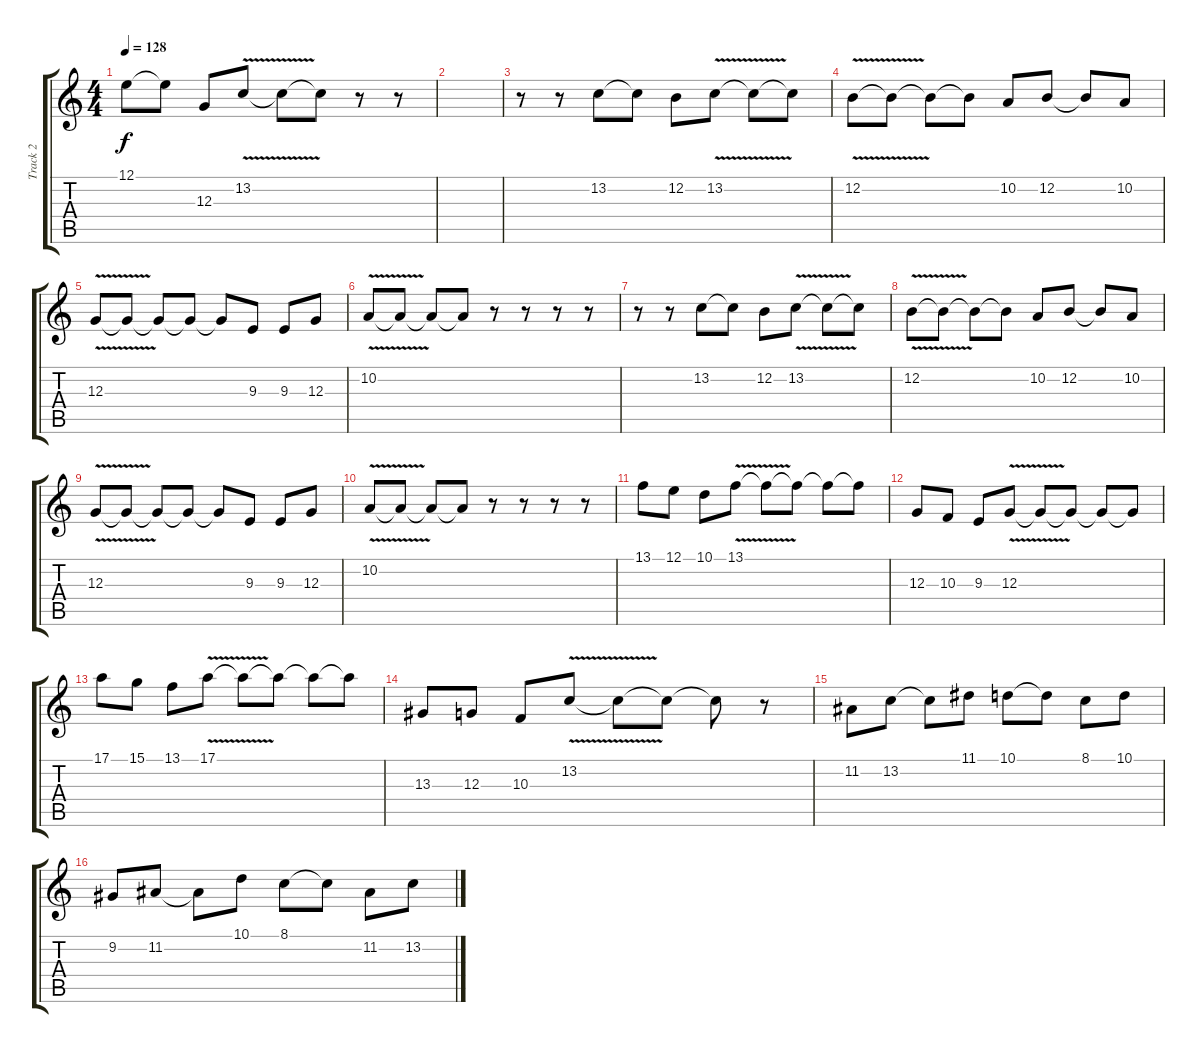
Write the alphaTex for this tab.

\track ("Track 2" "Track 2") {instrument lead5charang}
\staff {score tabs}
\tuning (E4 B3 G3 D3 A2 E2) {hide}
\ts (4 4)
\tempo 128
\clef g2
\ks c
12.1.8{dy f} 12.1{t}.8 12.3.8 13.2{v}.8 13.2{t}.8 13.2{t}.8 r.8 r.8 |
|
r.8 r.8 13.2.8 13.2{t}.8 12.2.8 13.2{v}.8 13.2{t}.8 13.2{t}.8 |
12.2{v}.8 12.2{t}.8 12.2{t}.8 12.2{t}.8 10.2.8 12.2.8 12.2{t}.8 10.2.8 |
12.3{v}.8 12.3{t}.8 12.3{t}.8 12.3{t}.8 12.3{t}.8 9.3.8 9.3.8 12.3.8 |
10.2{v}.8 10.2{t}.8 10.2{t}.8 10.2{t}.8 r.8 r.8 r.8 r.8 |
r.8 r.8 13.2.8 13.2{t}.8 12.2.8 13.2{v}.8 13.2{t}.8 13.2{t}.8 |
12.2{v}.8 12.2{t}.8 12.2{t}.8 12.2{t}.8 10.2.8 12.2.8 12.2{t}.8 10.2.8 |
12.3{v}.8 12.3{t}.8 12.3{t}.8 12.3{t}.8 12.3{t}.8 9.3.8 9.3.8 12.3.8 |
10.2{v}.8 10.2{t}.8 10.2{t}.8 10.2{t}.8 r.8 r.8 r.8 r.8 |
13.1.8 12.1.8 10.1.8 13.1{v}.8 13.1{t}.8 13.1{t}.8 13.1{t}.8 13.1{t}.8 |
12.3.8 10.3.8 9.3.8 12.3{v}.8 12.3{t}.8 12.3{t}.8 12.3{t}.8 12.3{t}.8 |
17.1.8 15.1.8 13.1.8 17.1{v}.8 17.1{t}.8 17.1{t}.8 17.1{t}.8 17.1{t}.8 |
13.3.8 12.3.8 10.3.8 13.2{v}.8 13.2{t}.8 13.2{t}.8 13.2{t}.8 r.8 |
11.2.8 13.2.8 13.2{t}.8 11.1.8 10.1.8 10.1{t}.8 8.1.8 10.1.8 |
9.2.8 11.2.8 11.2{t}.8 10.1.8 8.1.8 8.1{t}.8 11.2.8 13.2.8
